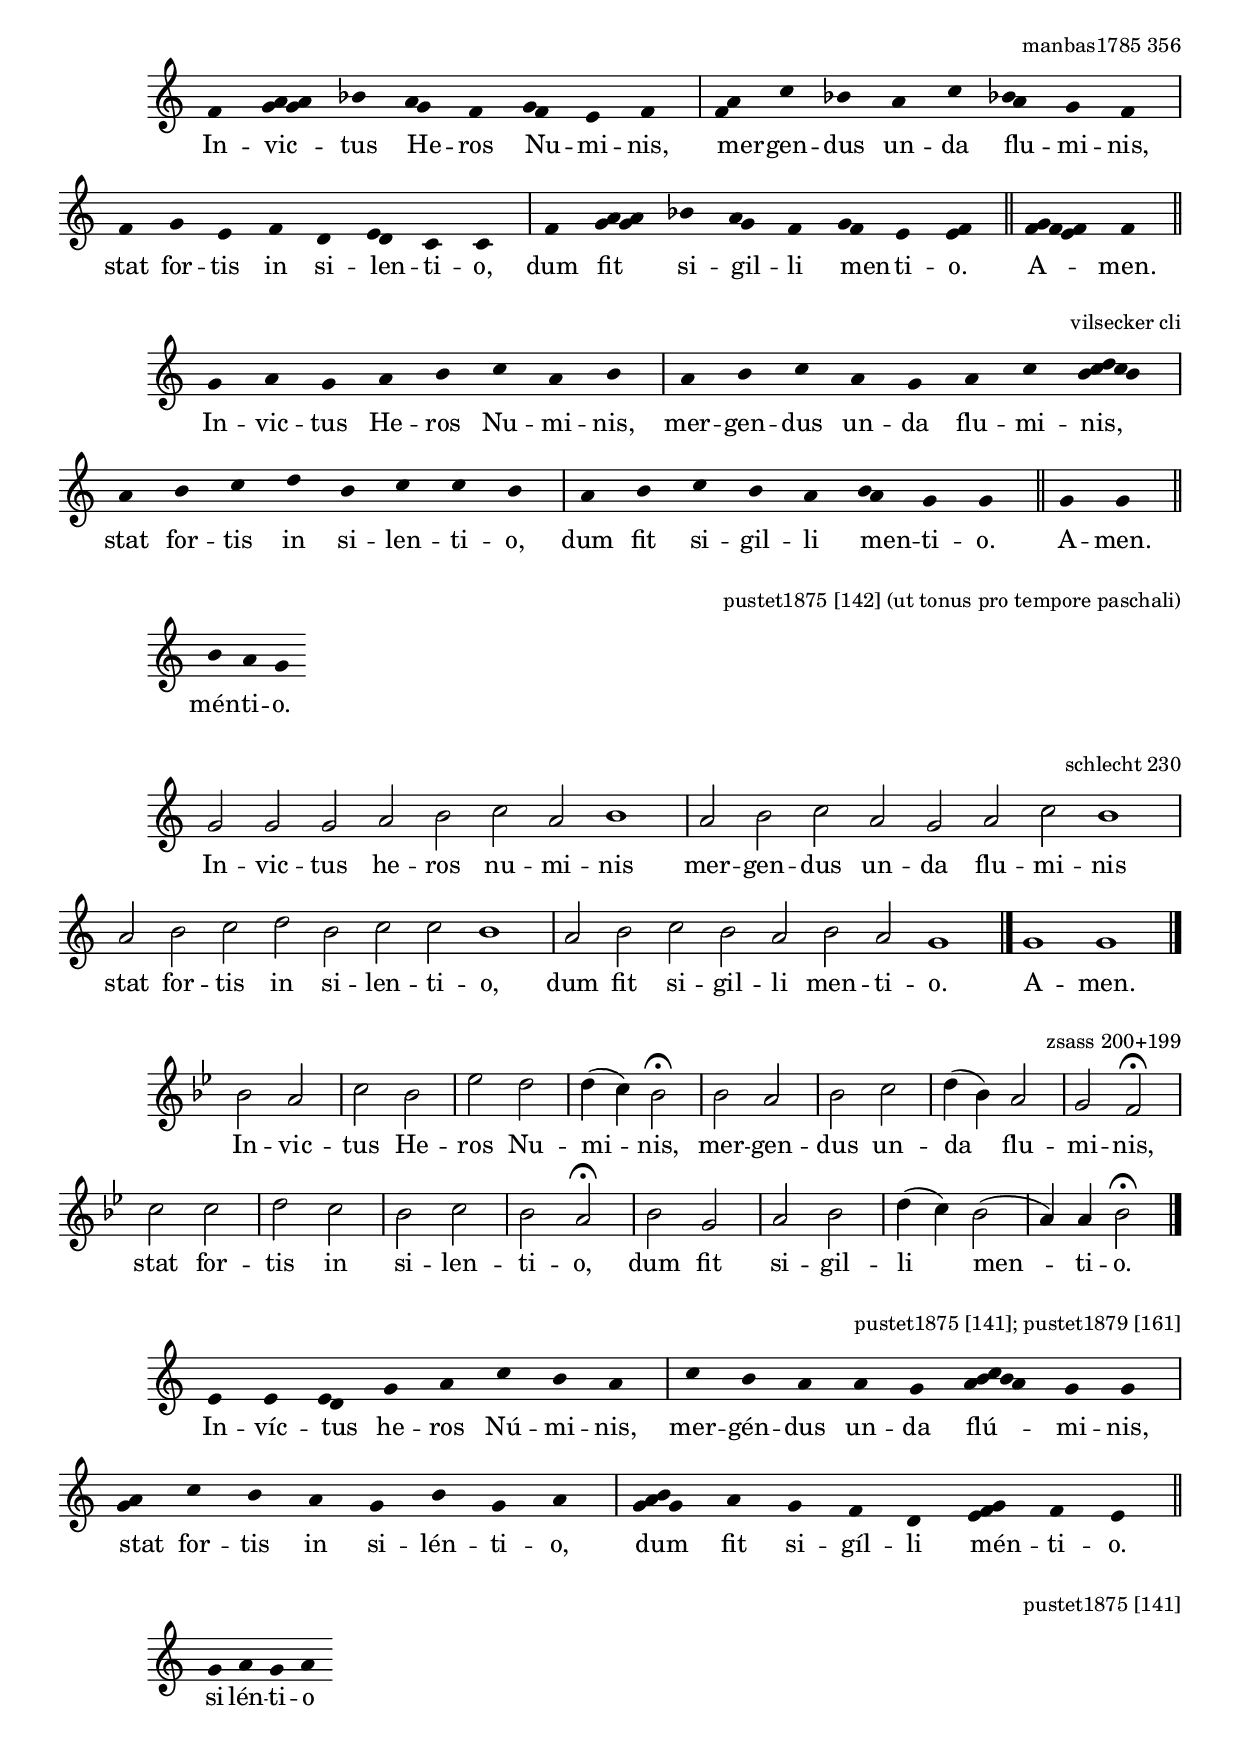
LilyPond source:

\version "2.19.32"

\include "../lib/synopsis.ily"

\score {
  \transpose c c' {
    \plainchant
    f4 \melisma { g a g a } bes \melisma { a g } f \melisma { g f } e f \bar "|"
    \melisma { f a } c' bes a c' \melisma { bes a } g f \bar "|"
    f g e f d \melisma { e d } c c \bar "|"
    f \melisma { g a g a } bes \melisma { a g } f \melisma { g f } e \melisma { e f } \bar "||"
    \melisma { f g f e f } f \bar "||"
  }
  \addlyrics {
    In -- vic -- tus He -- ros Nu -- mi -- nis,
    mer -- gen -- dus un -- da flu -- mi -- nis,
    stat for -- tis in si -- len -- ti -- o,
    dum fit si -- gil -- li men -- ti -- o.
    A -- men.
  }
  \header {
    quid = "hymnus"
    fontes = "manbas1785 356"
  }
}

\score {
  \transpose c c' {
    \plainchant
    g4 a g a b c' a b \bar "|"
    a b c' a g a c' \melisma { b c' d' c' b } \bar "|"
    a b c' d' b c' c' b \bar "|"
    a b c' b a \melisma { b a } g g \bar "||"
    g g \bar "||"
  }
  \addlyrics {
    In -- vic -- tus He -- ros Nu -- mi -- nis,
    mer -- gen -- dus un -- da flu -- mi -- nis,
    stat for -- tis in si -- len -- ti -- o,
    dum fit si -- gil -- li men -- ti -- o.
    A -- men.
  }
  \header {
    quid = "hymnus"
    fontes = "vilsecker cli"
  }
}

\score {
  \transpose c c' {
    \plainchant
    b a g
  }
  \addlyrics {
    mén -- ti -- o.
  }
  \header {
    fontes = "pustet1875 [142] (ut tonus pro tempore paschali)"
  }
}
% except of the Eastertide tone,
% pustet1875 also has notated tone "Infra Octavam Ascensionis", p. [143]
% Doesn't seem to be proper in the true sense and so I'm leaving it out for now.

\score {
  \relative c'' {
    % \clef "soprano"
    \cadenzaOn
    g2 g g a b c a b1 \bar "|"
    a2 b c a g a c b1 \bar "|"
    a2 b c d b c c b1 \bar "|"
    a2 b c b a b a g1 \bar "|."
    g g \bar "|."
  }
  \addlyrics {
    In -- vic -- tus he -- ros nu -- mi -- nis
    mer -- gen -- dus un -- da flu -- mi -- nis
    stat for -- tis in si -- len -- ti -- o,
    dum fit si -- gil -- li men -- ti -- o.
    A -- men.
  }
  \header {
    quid = "hymnus"
    fontes = "schlecht 230"
  }
}

\score {
  \relative c'' {
    \key bes \major
    \time 2/2
    bes2 a c bes es d d4( c) bes2\fermata
    bes2 a bes c d4( bes) a2 g f\fermata
    c'2 c d c bes c bes a\fermata
    bes g a bes d4( c) bes2( a4) a bes2\fermata \bar "|."
  }
  \addlyrics {
    In -- vic -- tus He -- ros Nu -- mi -- nis,
    mer -- gen -- dus un -- da flu -- mi -- nis,
    stat for -- tis in si -- len -- ti -- o,
    dum fit si -- gil -- li men -- ti -- o.
  }
  \header {
    quid = "hymnus"
    fontes = "zsass 200+199"
  }
}

\score {
  \transpose c c' {
    \plainchant
    e4 e \melisma { e d } g a c' b a \bar "|"
    c' b a a g \melisma { a b c' b a } g g \bar "|"
    \melisma { g a } c' b a g b g a \bar "|"
    \melisma { g a b g } a g f d \melisma { e f g } f e \bar "||"
  }
  \addlyrics {
    In -- víc -- tus he -- ros Nú -- mi -- nis,
    mer -- gén -- dus un -- da flú -- mi -- nis,
    stat for -- tis in si -- lén -- ti -- o,
    dum fit si -- gíl -- li mén -- ti -- o.
  }
  \header {
    quid = "hymnus"
    fontes = "pustet1875 [141]; pustet1879 [161]"
  }
}

\score {
  \transpose c c' {
    \plainchant
    g4 a g a
  }
  \addlyrics {
    si -- lén -- ti -- o
  }
  \header {
    fontes = "pustet1875 [141]"
  }
}

\score {
  \transpose c c' {
    \plainchant
    \melisma { d4 e f e d e } e \bar "||"
  }
  \addlyrics {
    A -- men.
  }
  \header {
    fontes = "pustet1875 [142]; pustet1882 [125]"
  }
}

%{
\score {
  \transpose c c' {
    \plainchant

  }
  \addlyrics {

  }
  \header {
    fontes = ""
  }
}
%}